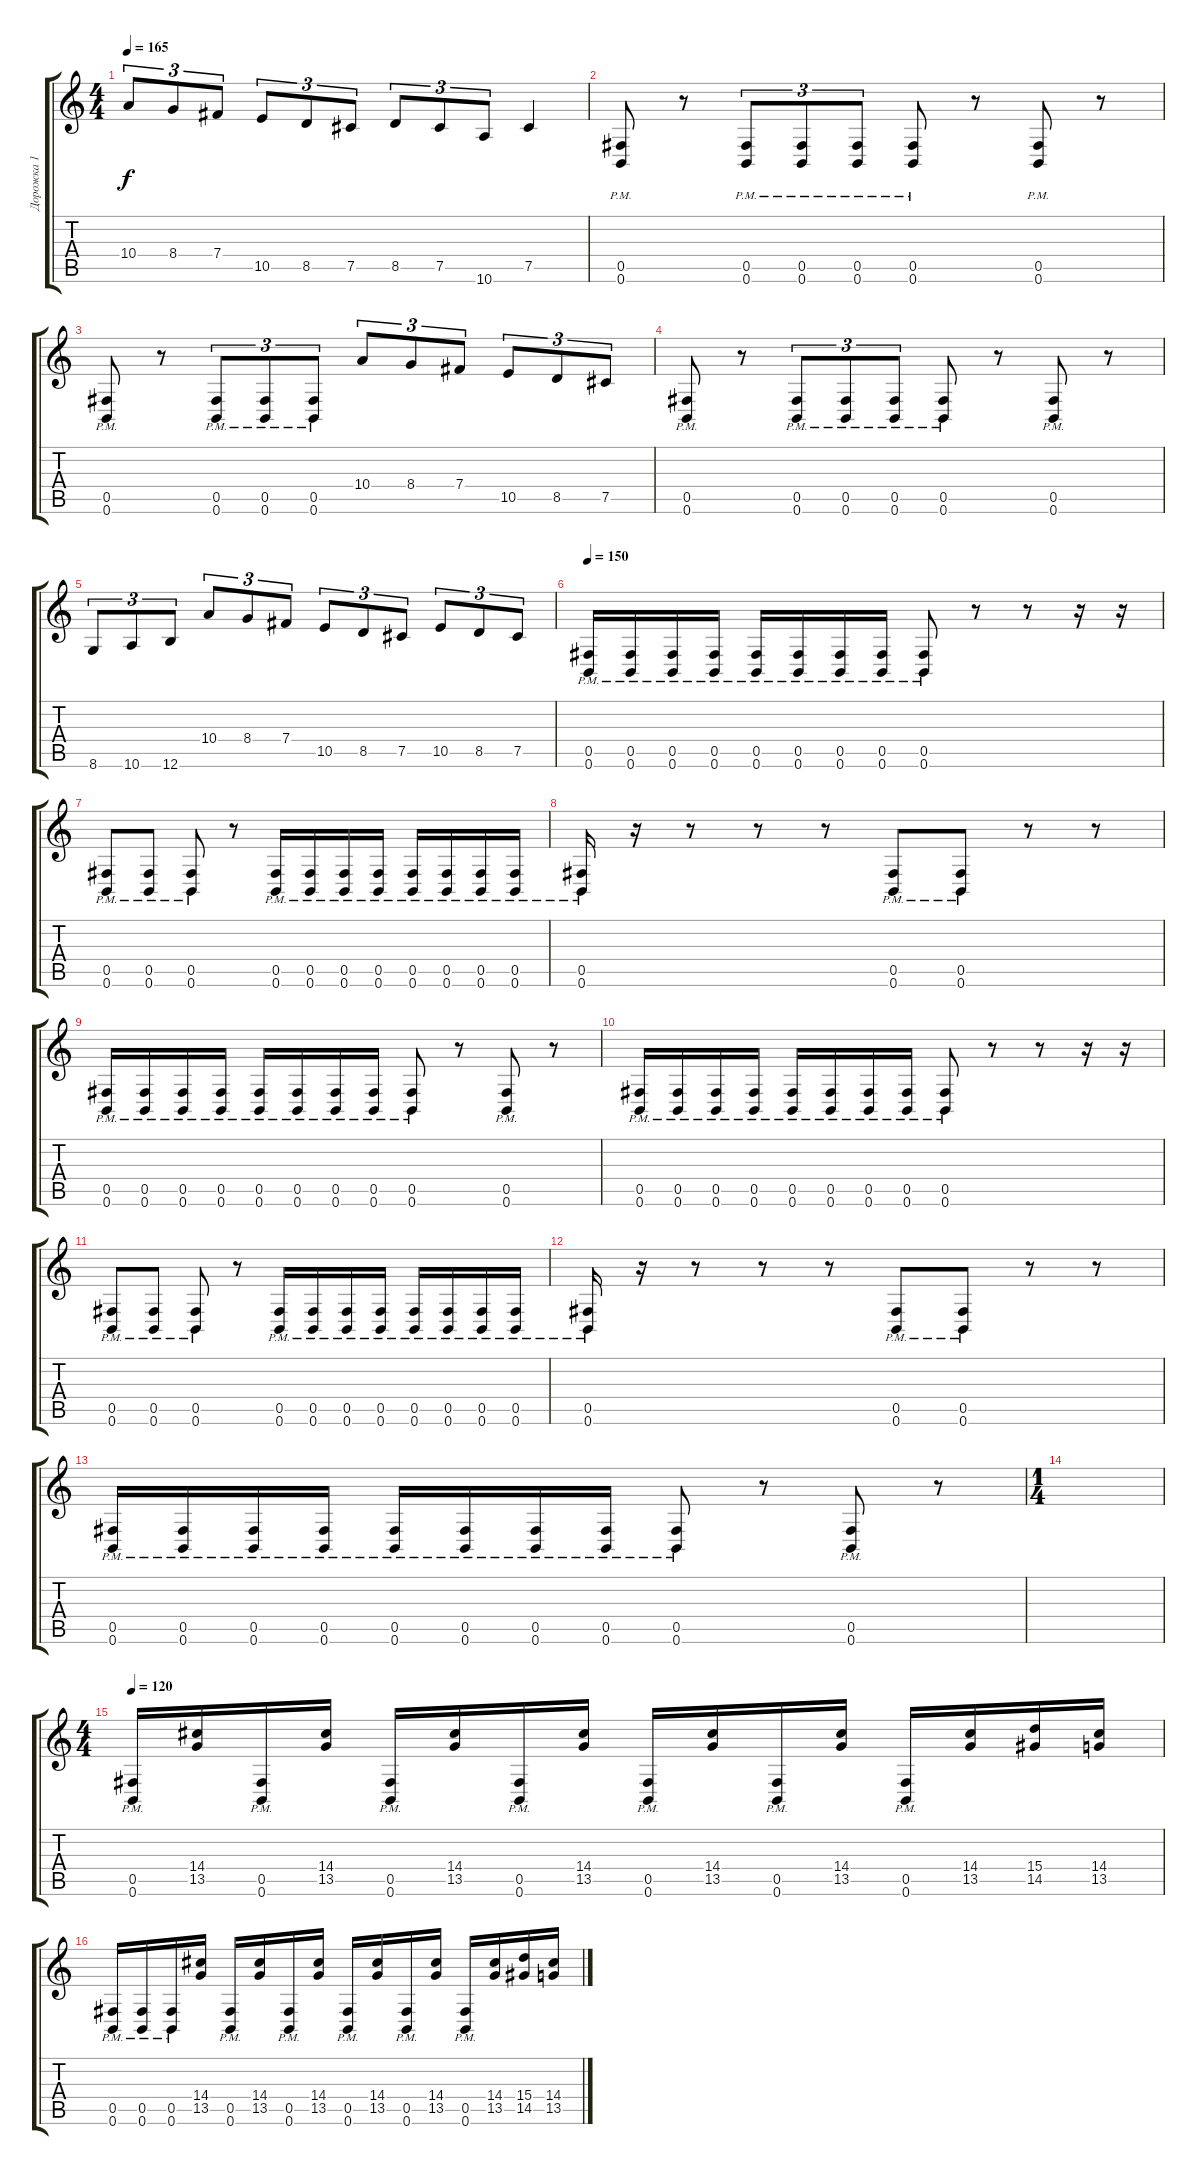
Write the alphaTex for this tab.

\track ("Дорожка 1" "Дорожка 1") {instrument distortionguitar}
\staff {score tabs}
\tuning (Db4 Ab3 E3 B2 Gb2 B1) {hide}
\ts (4 4)
\tempo 165
\clef g2
\ks c
10.4.8{tu (3 2) dy f} 8.4.8{tu (3 2)} 7.4.8{tu (3 2)} 10.5.8{tu (3 2)} 8.5.8{tu (3 2)} 7.5.8{tu (3 2)} 8.5.8{tu (3 2)} 7.5.8{tu (3 2)} 10.6.8{tu (3 2)} 7.5.4 |
(0.5{pm} 0.6{pm}).8 r.8 (0.5{pm} 0.6{pm}).8{tu (3 2)} (0.5{pm} 0.6{pm}).8{tu (3 2)} (0.5{pm} 0.6{pm}).8{tu (3 2)} (0.5{pm} 0.6{pm}).8 r.8 (0.5{pm} 0.6{pm}).8 r.8 |
(0.5{pm} 0.6{pm}).8 r.8 (0.5{pm} 0.6{pm}).8{tu (3 2)} (0.5{pm} 0.6{pm}).8{tu (3 2)} (0.5{pm} 0.6{pm}).8{tu (3 2)} 10.4.8{tu (3 2)} 8.4.8{tu (3 2)} 7.4.8{tu (3 2)} 10.5.8{tu (3 2)} 8.5.8{tu (3 2)} 7.5.8{tu (3 2)} |
(0.5{pm} 0.6{pm}).8 r.8 (0.5{pm} 0.6{pm}).8{tu (3 2)} (0.5{pm} 0.6{pm}).8{tu (3 2)} (0.5{pm} 0.6{pm}).8{tu (3 2)} (0.5{pm} 0.6{pm}).8 r.8 (0.5{pm} 0.6{pm}).8 r.8 |
8.6.8{tu (3 2)} 10.6.8{tu (3 2)} 12.6.8{tu (3 2)} 10.4.8{tu (3 2)} 8.4.8{tu (3 2)} 7.4.8{tu (3 2)} 10.5.8{tu (3 2)} 8.5.8{tu (3 2)} 7.5.8{tu (3 2)} 10.5.8{tu (3 2)} 8.5.8{tu (3 2)} 7.5.8{tu (3 2)} |
\tempo 150
(0.5{pm} 0.6{pm}).16 (0.5{pm} 0.6{pm}).16 (0.5{pm} 0.6{pm}).16 (0.5{pm} 0.6{pm}).16 (0.5{pm} 0.6{pm}).16 (0.5{pm} 0.6{pm}).16 (0.5{pm} 0.6{pm}).16 (0.5{pm} 0.6{pm}).16 (0.5{pm} 0.6{pm}).8 r.8 r.8 r.16 r.16 |
(0.5{pm} 0.6{pm}).8 (0.5{pm} 0.6{pm}).8 (0.5{pm} 0.6{pm}).8 r.8 (0.5{pm} 0.6{pm}).16 (0.5{pm} 0.6{pm}).16 (0.5{pm} 0.6{pm}).16 (0.5{pm} 0.6{pm}).16 (0.5{pm} 0.6{pm}).16 (0.5{pm} 0.6{pm}).16 (0.5{pm} 0.6{pm}).16 (0.5{pm} 0.6{pm}).16 |
(0.5{pm} 0.6{pm}).16 r.16 r.8 r.8 r.8 (0.5{pm} 0.6{pm}).8 (0.5{pm} 0.6{pm}).8 r.8 r.8 |
(0.5{pm} 0.6{pm}).16 (0.5{pm} 0.6{pm}).16 (0.5{pm} 0.6{pm}).16 (0.5{pm} 0.6{pm}).16 (0.5{pm} 0.6{pm}).16 (0.5{pm} 0.6{pm}).16 (0.5{pm} 0.6{pm}).16 (0.5{pm} 0.6{pm}).16 (0.5{pm} 0.6{pm}).8 r.8 (0.5{pm} 0.6{pm}).8 r.8 |
(0.5{pm} 0.6{pm}).16 (0.5{pm} 0.6{pm}).16 (0.5{pm} 0.6{pm}).16 (0.5{pm} 0.6{pm}).16 (0.5{pm} 0.6{pm}).16 (0.5{pm} 0.6{pm}).16 (0.5{pm} 0.6{pm}).16 (0.5{pm} 0.6{pm}).16 (0.5{pm} 0.6{pm}).8 r.8 r.8 r.16 r.16 |
(0.5{pm} 0.6{pm}).8 (0.5{pm} 0.6{pm}).8 (0.5{pm} 0.6{pm}).8 r.8 (0.5{pm} 0.6{pm}).16 (0.5{pm} 0.6{pm}).16 (0.5{pm} 0.6{pm}).16 (0.5{pm} 0.6{pm}).16 (0.5{pm} 0.6{pm}).16 (0.5{pm} 0.6{pm}).16 (0.5{pm} 0.6{pm}).16 (0.5{pm} 0.6{pm}).16 |
(0.5{pm} 0.6{pm}).16 r.16 r.8 r.8 r.8 (0.5{pm} 0.6{pm}).8 (0.5{pm} 0.6{pm}).8 r.8 r.8 |
(0.5{pm} 0.6{pm}).16 (0.5{pm} 0.6{pm}).16 (0.5{pm} 0.6{pm}).16 (0.5{pm} 0.6{pm}).16 (0.5{pm} 0.6{pm}).16 (0.5{pm} 0.6{pm}).16 (0.5{pm} 0.6{pm}).16 (0.5{pm} 0.6{pm}).16 (0.5{pm} 0.6{pm}).8 r.8 (0.5{pm} 0.6{pm}).8 r.8 |
\ts (1 4)
|
\ts (4 4)
\tempo 120
(0.5{pm} 0.6{pm}).16 (14.4 13.5).16 (0.5{pm} 0.6{pm}).16 (14.4 13.5).16 (0.5{pm} 0.6{pm}).16 (14.4 13.5).16 (0.5{pm} 0.6{pm}).16 (14.4 13.5).16 (0.5{pm} 0.6{pm}).16 (14.4 13.5).16 (0.5{pm} 0.6{pm}).16 (14.4 13.5).16 (0.5{pm} 0.6{pm}).16 (14.4 13.5).16 (15.4 14.5).16 (14.4 13.5).16 |
(0.5{pm} 0.6{pm}).16 (0.5{pm} 0.6{pm}).16 (0.5{pm} 0.6{pm}).16 (14.4 13.5).16 (0.5{pm} 0.6{pm}).16 (14.4 13.5).16 (0.5{pm} 0.6{pm}).16 (14.4 13.5).16 (0.5{pm} 0.6{pm}).16 (14.4 13.5).16 (0.5{pm} 0.6{pm}).16 (14.4 13.5).16 (0.5{pm} 0.6{pm}).16 (14.4 13.5).16 (15.4 14.5).16 (14.4 13.5).16
